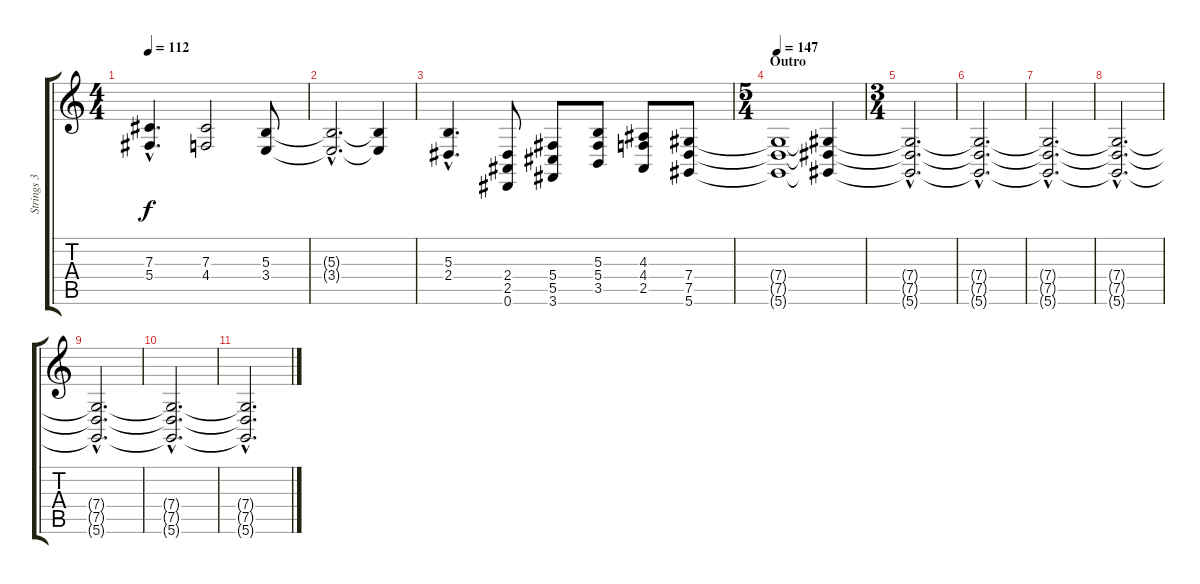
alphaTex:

\track ("Strings 3" "Strings 3") {instrument stringensemble2}
\staff {score tabs}
\tuning (Eb4 Bb3 Gb3 Db3 Ab2 Eb2) {hide}
\ts (4 4)
\tempo 112
\clef g2
\ks c
(7.3{hac t} 5.4{hac t}).4{d dy f} (7.3 4.4).2 (5.3 3.4).8 |
(5.3{hac t} 3.4{hac t}).2{d} (5.3{t} 3.4{t}).4 |
(5.3{hac} 2.4{hac}).4{d} (2.4 2.5 0.6).8 (5.4 5.5 3.6).8 (5.3 5.4 3.5).8 (4.3 4.4 2.5).8 (7.4 7.5 5.6).8 |
\ts (5 4)
\section ("" "Outro")
\tempo 147
(7.4{t} 7.5{t} 5.6{t}).1 (7.4{t} 7.5{t} 5.6{t}).4 |
\ts (3 4)
(7.4{hac t} 7.5{hac t} 5.6{hac t}).2{d} |
(7.4{hac t} 7.5{hac t} 5.6{hac t}).2{d} |
(7.4{hac t} 7.5{hac t} 5.6{hac t}).2{d} |
(7.4{hac t} 7.5{hac t} 5.6{hac t}).2{d} |
(7.4{hac t} 7.5{hac t} 5.6{hac t}).2{d} |
(7.4{hac t} 7.5{hac t} 5.6{hac t}).2{d} |
(7.4{hac t} 7.5{hac t} 5.6{hac t}).2{d volume 0}
